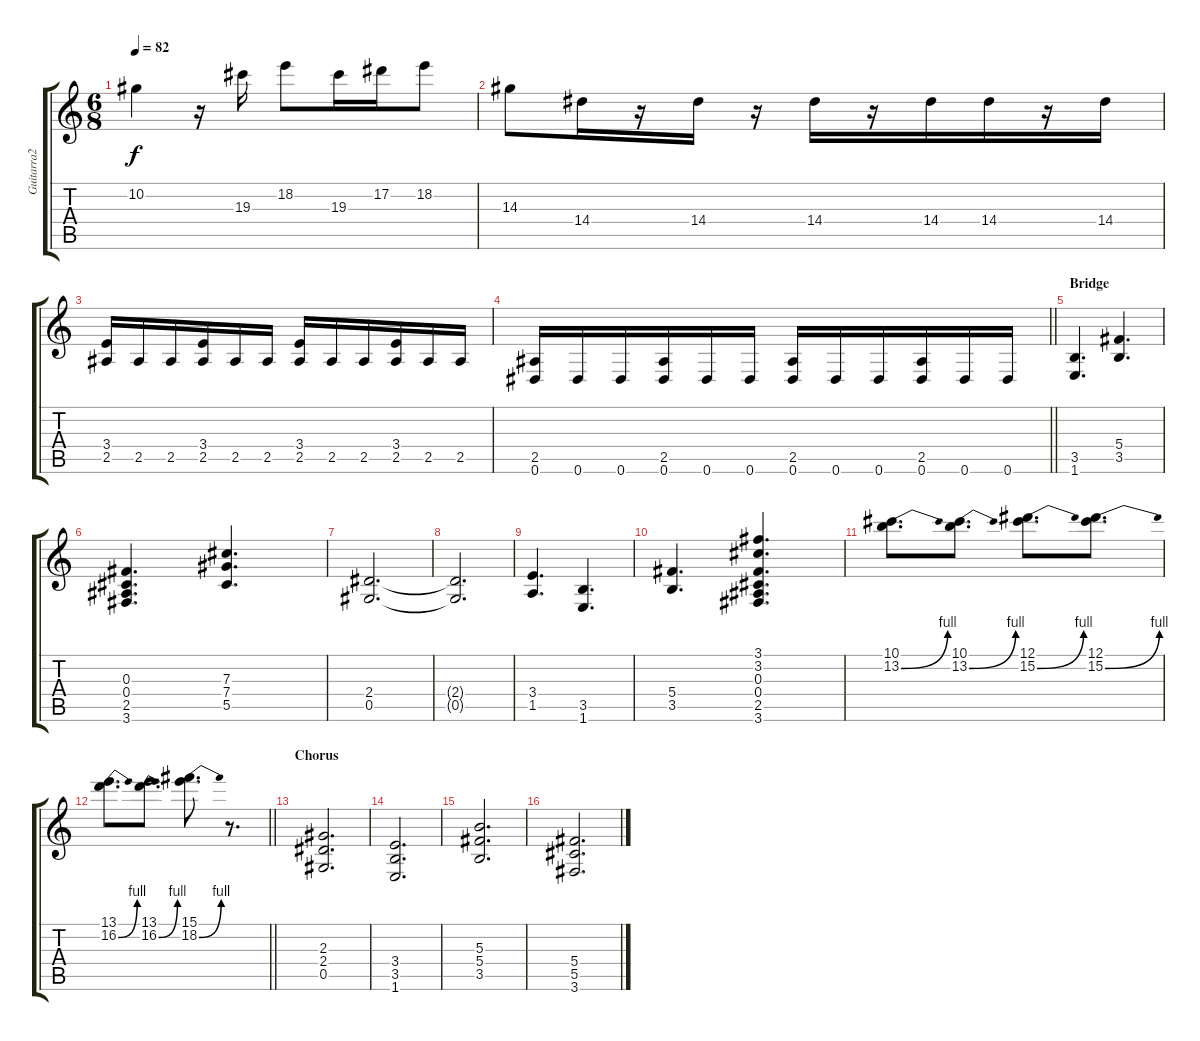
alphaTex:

\track ("Guitarra2" "Guitarra2") {instrument distortionguitar}
\staff {score tabs}
\tuning (Eb4 Bb3 Gb3 Db3 Ab2 Eb2) {hide}
\ts (6 8)
\tempo 82
\clef g2
\ks c
10.2.4{dy f} r.16 19.3.16 18.2.8 19.3.16 17.2.16 18.2.8 |
14.3.8 14.4.16 r.16 14.4.16 r.16 14.4.16 r.16 14.4.16 14.4.16 r.16 14.4.16 |
(3.4 2.5).16{instrument distortionguitar} 2.5.16 2.5.16 (3.4 2.5).16 2.5.16 2.5.16 (3.4 2.5).16 2.5.16 2.5.16 (3.4 2.5).16 2.5.16 2.5.16 |
\barLineRight lightlight
(2.5 0.6).16 0.6.16 0.6.16 (2.5 0.6).16 0.6.16 0.6.16 (2.5 0.6).16 0.6.16 0.6.16 (2.5 0.6).16 0.6.16 0.6.16 |
\section ("" "Bridge")
(3.5 1.6).4{d} (5.4 3.5).4{d} |
(0.3 0.4 2.5 3.6).4{d} (7.3 7.4 5.5).4{d} |
(2.4 0.5).2{d} |
(2.4{t} 0.5{t}).2{d} |
(3.4 1.5).4{d} (3.5 1.6).4{d} |
(5.4 3.5).4{d} (3.1 3.2 0.3 0.4 2.5 3.6).4{d} |
(10.1 13.2{be (bend 0 0 60 4)}).8{d} (10.1 13.2{be (bend 0 0 60 4)}).8{d} (12.1 15.2{be (bend 0 0 60 4)}).8{d} (12.1 15.2{be (bend 0 0 60 4)}).8{d} |
\barLineRight lightlight
(13.1 16.2{be (bend 0 0 60 4)}).8{d} (13.1 16.2{be (bend 0 0 60 4)}).8{d} (15.1 18.2{be (bend 0 0 60 4)}).8{d} r.8{d} |
\section ("" "Chorus")
(2.3 2.4 0.5).2{d} |
(3.4 3.5 1.6).2{d} |
(5.3 5.4 3.5).2{d} |
(5.4 5.5 3.6).2{d}
